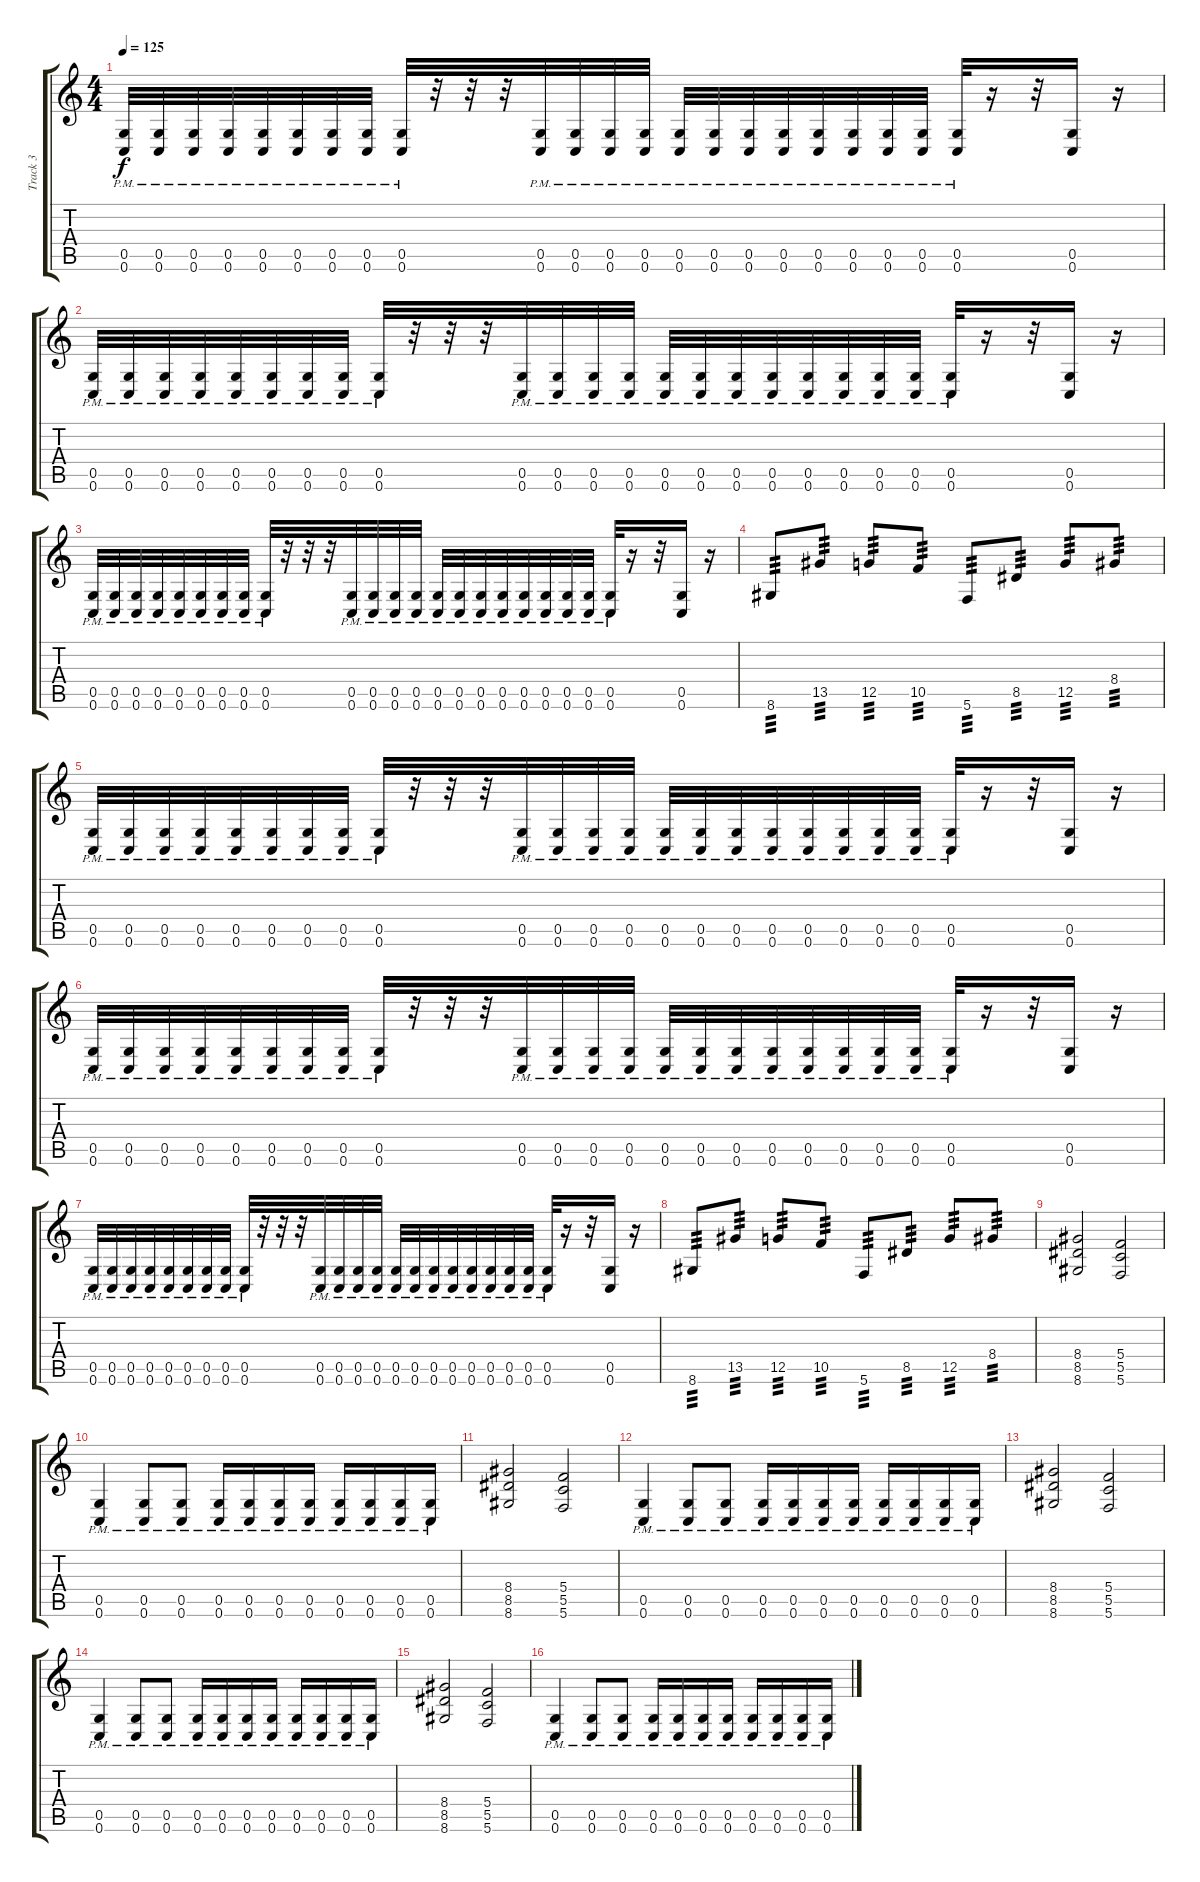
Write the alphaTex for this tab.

\track ("Track 3" "Track 3") {instrument distortionguitar}
\staff {score tabs}
\tuning (D4 A3 F3 C3 G2 C2) {hide}
\ts (4 4)
\tempo 125
\clef g2
\ks c
(0.5{pm} 0.6{pm}).32{dy f} (0.5{pm} 0.6{pm}).32 (0.5{pm} 0.6{pm}).32 (0.5{pm} 0.6{pm}).32 (0.5{pm} 0.6{pm}).32 (0.5{pm} 0.6{pm}).32 (0.5{pm} 0.6{pm}).32 (0.5{pm} 0.6{pm}).32 (0.5{pm} 0.6{pm}).32 r.32 r.32 r.32 (0.5{pm} 0.6{pm}).32 (0.5{pm} 0.6{pm}).32 (0.5{pm} 0.6{pm}).32 (0.5{pm} 0.6{pm}).32 (0.5{pm} 0.6{pm}).32 (0.5{pm} 0.6).32 (0.5{pm} 0.6{pm}).32 (0.5{pm} 0.6{pm}).32 (0.5{pm} 0.6{pm}).32 (0.5{pm} 0.6{pm}).32 (0.5{pm} 0.6{pm}).32 (0.5{pm} 0.6{pm}).32 (0.5{pm} 0.6{pm}).32 r.16 r.32 (0.5 0.6).16 r.16 |
(0.5{pm} 0.6{pm}).32 (0.5{pm} 0.6{pm}).32 (0.5{pm} 0.6{pm}).32 (0.5{pm} 0.6{pm}).32 (0.5{pm} 0.6{pm}).32 (0.5{pm} 0.6{pm}).32 (0.5{pm} 0.6{pm}).32 (0.5{pm} 0.6{pm}).32 (0.5{pm} 0.6{pm}).32 r.32 r.32 r.32 (0.5{pm} 0.6{pm}).32 (0.5{pm} 0.6{pm}).32 (0.5{pm} 0.6{pm}).32 (0.5{pm} 0.6{pm}).32 (0.5{pm} 0.6{pm}).32 (0.5{pm} 0.6).32 (0.5{pm} 0.6{pm}).32 (0.5{pm} 0.6{pm}).32 (0.5{pm} 0.6{pm}).32 (0.5{pm} 0.6{pm}).32 (0.5{pm} 0.6{pm}).32 (0.5{pm} 0.6{pm}).32 (0.5{pm} 0.6{pm}).32 r.16 r.32 (0.5 0.6).16 r.16 |
(0.5{pm} 0.6{pm}).32 (0.5{pm} 0.6{pm}).32 (0.5{pm} 0.6{pm}).32 (0.5{pm} 0.6{pm}).32 (0.5{pm} 0.6{pm}).32 (0.5{pm} 0.6{pm}).32 (0.5{pm} 0.6{pm}).32 (0.5{pm} 0.6{pm}).32 (0.5{pm} 0.6{pm}).32 r.32 r.32 r.32 (0.5{pm} 0.6{pm}).32 (0.5{pm} 0.6{pm}).32 (0.5{pm} 0.6{pm}).32 (0.5{pm} 0.6{pm}).32 (0.5{pm} 0.6{pm}).32 (0.5{pm} 0.6).32 (0.5{pm} 0.6{pm}).32 (0.5{pm} 0.6{pm}).32 (0.5{pm} 0.6{pm}).32 (0.5{pm} 0.6{pm}).32 (0.5{pm} 0.6{pm}).32 (0.5{pm} 0.6{pm}).32 (0.5{pm} 0.6{pm}).32 r.16 r.32 (0.5 0.6).16 r.16 |
8.6.8{tp 3} 13.5.8{tp 3} 12.5.8{tp 3} 10.5.8{tp 3} 5.6.8{tp 3} 8.5.8{tp 3} 12.5.8{tp 3} 8.4.8{tp 3} |
(0.5{pm} 0.6{pm}).32 (0.5{pm} 0.6{pm}).32 (0.5{pm} 0.6{pm}).32 (0.5{pm} 0.6{pm}).32 (0.5{pm} 0.6{pm}).32 (0.5{pm} 0.6{pm}).32 (0.5{pm} 0.6{pm}).32 (0.5{pm} 0.6{pm}).32 (0.5{pm} 0.6{pm}).32 r.32 r.32 r.32 (0.5{pm} 0.6{pm}).32 (0.5{pm} 0.6{pm}).32 (0.5{pm} 0.6{pm}).32 (0.5{pm} 0.6{pm}).32 (0.5{pm} 0.6{pm}).32 (0.5{pm} 0.6).32 (0.5{pm} 0.6{pm}).32 (0.5{pm} 0.6{pm}).32 (0.5{pm} 0.6{pm}).32 (0.5{pm} 0.6{pm}).32 (0.5{pm} 0.6{pm}).32 (0.5{pm} 0.6{pm}).32 (0.5{pm} 0.6{pm}).32 r.16 r.32 (0.5 0.6).16 r.16 |
(0.5{pm} 0.6{pm}).32 (0.5{pm} 0.6{pm}).32 (0.5{pm} 0.6{pm}).32 (0.5{pm} 0.6{pm}).32 (0.5{pm} 0.6{pm}).32 (0.5{pm} 0.6{pm}).32 (0.5{pm} 0.6{pm}).32 (0.5{pm} 0.6{pm}).32 (0.5{pm} 0.6{pm}).32 r.32 r.32 r.32 (0.5{pm} 0.6{pm}).32 (0.5{pm} 0.6{pm}).32 (0.5{pm} 0.6{pm}).32 (0.5{pm} 0.6{pm}).32 (0.5{pm} 0.6{pm}).32 (0.5{pm} 0.6).32 (0.5{pm} 0.6{pm}).32 (0.5{pm} 0.6{pm}).32 (0.5{pm} 0.6{pm}).32 (0.5{pm} 0.6{pm}).32 (0.5{pm} 0.6{pm}).32 (0.5{pm} 0.6{pm}).32 (0.5{pm} 0.6{pm}).32 r.16 r.32 (0.5 0.6).16 r.16 |
(0.5{pm} 0.6{pm}).32 (0.5{pm} 0.6{pm}).32 (0.5{pm} 0.6{pm}).32 (0.5{pm} 0.6{pm}).32 (0.5{pm} 0.6{pm}).32 (0.5{pm} 0.6{pm}).32 (0.5{pm} 0.6{pm}).32 (0.5{pm} 0.6{pm}).32 (0.5{pm} 0.6{pm}).32 r.32 r.32 r.32 (0.5{pm} 0.6{pm}).32 (0.5{pm} 0.6{pm}).32 (0.5{pm} 0.6{pm}).32 (0.5{pm} 0.6{pm}).32 (0.5{pm} 0.6{pm}).32 (0.5{pm} 0.6).32 (0.5{pm} 0.6{pm}).32 (0.5{pm} 0.6{pm}).32 (0.5{pm} 0.6{pm}).32 (0.5{pm} 0.6{pm}).32 (0.5{pm} 0.6{pm}).32 (0.5{pm} 0.6{pm}).32 (0.5{pm} 0.6{pm}).32 r.16 r.32 (0.5 0.6).16 r.16 |
8.6.8{tp 3} 13.5.8{tp 3} 12.5.8{tp 3} 10.5.8{tp 3} 5.6.8{tp 3} 8.5.8{tp 3} 12.5.8{tp 3} 8.4.8{tp 3} |
(8.4 8.5 8.6).2 (5.4 5.5 5.6).2 |
(0.5{pm} 0.6{pm}).4 (0.5{pm} 0.6{pm}).8 (0.5{pm} 0.6{pm}).8 (0.5{pm} 0.6{pm}).16 (0.5{pm} 0.6{pm}).16 (0.5{pm} 0.6{pm}).16 (0.5{pm} 0.6{pm}).16 (0.5{pm} 0.6{pm}).16 (0.5{pm} 0.6{pm}).16 (0.5{pm} 0.6{pm}).16 (0.5{pm} 0.6{pm}).16 |
(8.4 8.5 8.6).2 (5.4 5.5 5.6).2 |
(0.5{pm} 0.6{pm}).4 (0.5{pm} 0.6{pm}).8 (0.5{pm} 0.6{pm}).8 (0.5{pm} 0.6{pm}).16 (0.5{pm} 0.6{pm}).16 (0.5{pm} 0.6{pm}).16 (0.5{pm} 0.6{pm}).16 (0.5{pm} 0.6{pm}).16 (0.5{pm} 0.6{pm}).16 (0.5{pm} 0.6{pm}).16 (0.5{pm} 0.6{pm}).16 |
(8.4 8.5 8.6).2 (5.4 5.5 5.6).2 |
(0.5{pm} 0.6{pm}).4 (0.5{pm} 0.6{pm}).8 (0.5{pm} 0.6{pm}).8 (0.5{pm} 0.6{pm}).16 (0.5{pm} 0.6{pm}).16 (0.5{pm} 0.6{pm}).16 (0.5{pm} 0.6{pm}).16 (0.5{pm} 0.6{pm}).16 (0.5{pm} 0.6{pm}).16 (0.5{pm} 0.6{pm}).16 (0.5{pm} 0.6{pm}).16 |
(8.4 8.5 8.6).2 (5.4 5.5 5.6).2 |
(0.5{pm} 0.6{pm}).4 (0.5{pm} 0.6{pm}).8 (0.5{pm} 0.6{pm}).8 (0.5{pm} 0.6{pm}).16 (0.5{pm} 0.6{pm}).16 (0.5{pm} 0.6{pm}).16 (0.5{pm} 0.6{pm}).16 (0.5{pm} 0.6{pm}).16 (0.5{pm} 0.6{pm}).16 (0.5{pm} 0.6{pm}).16 (0.5{pm} 0.6{pm}).16
